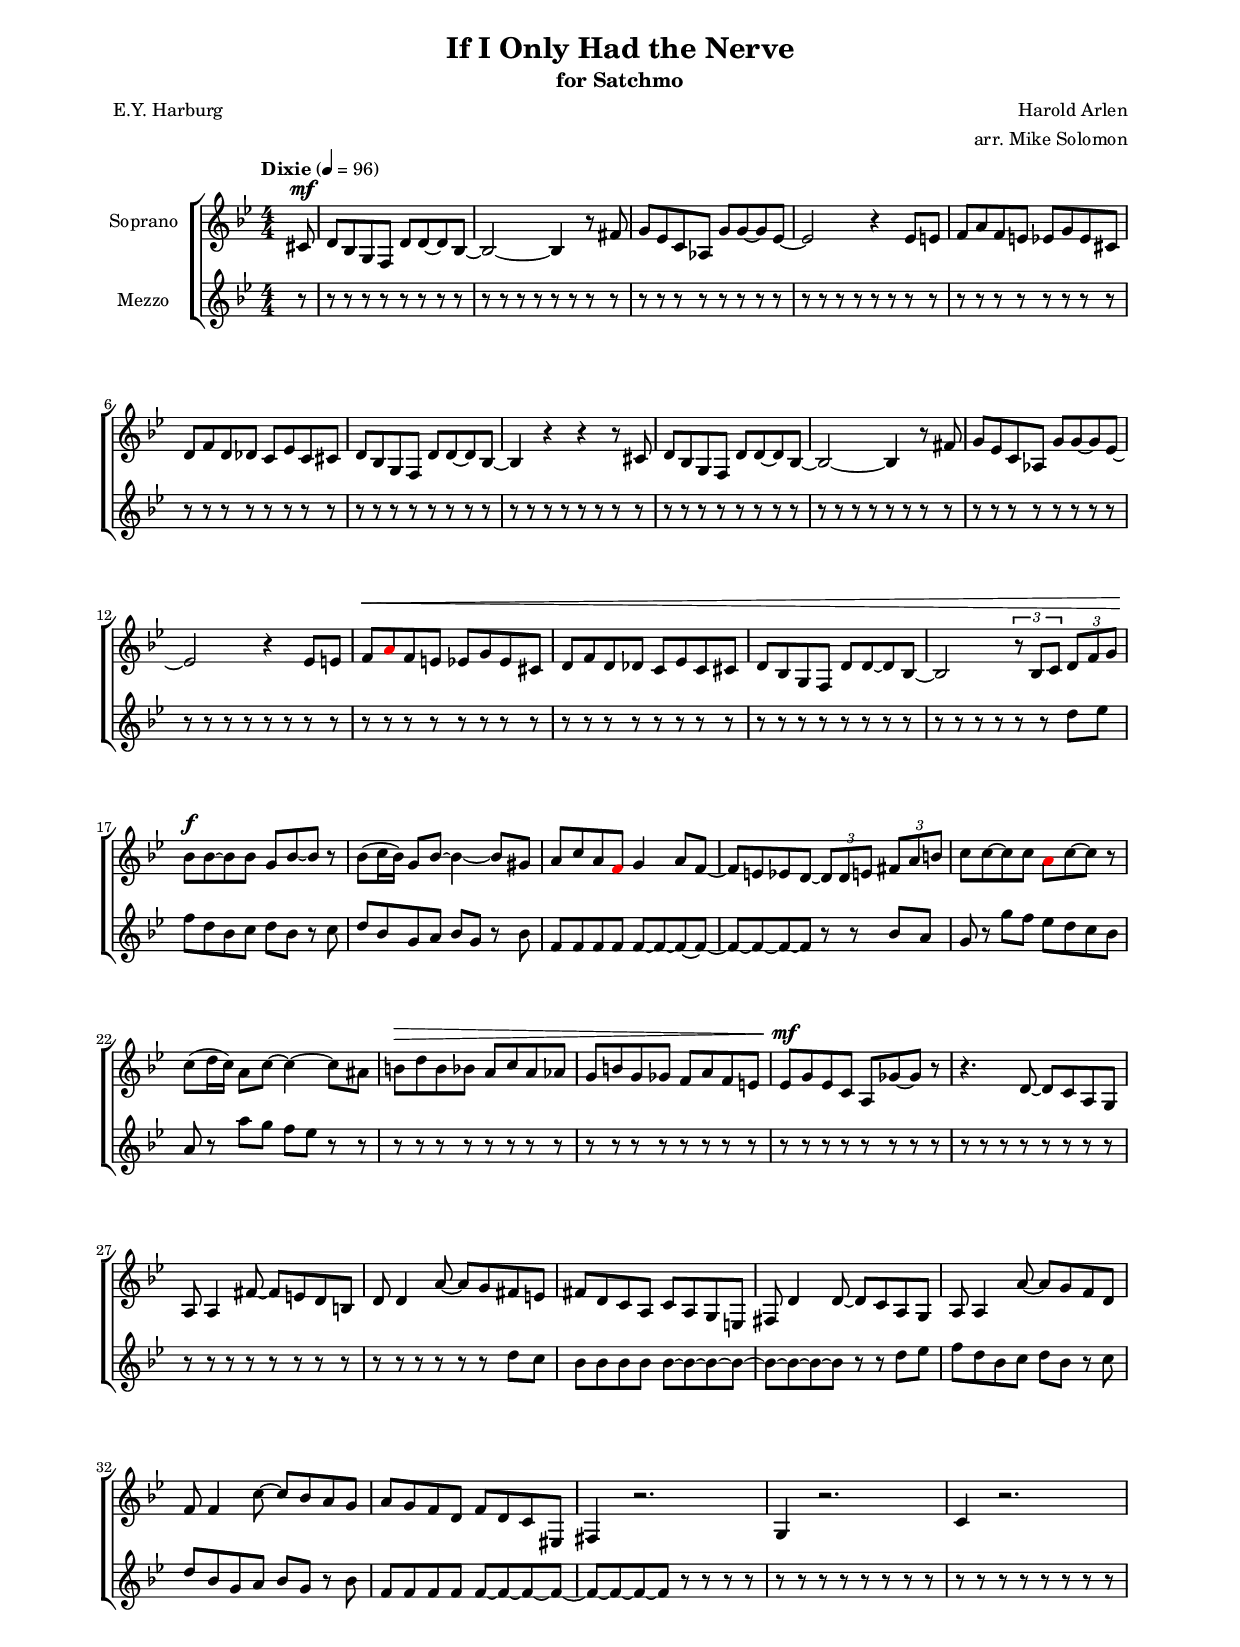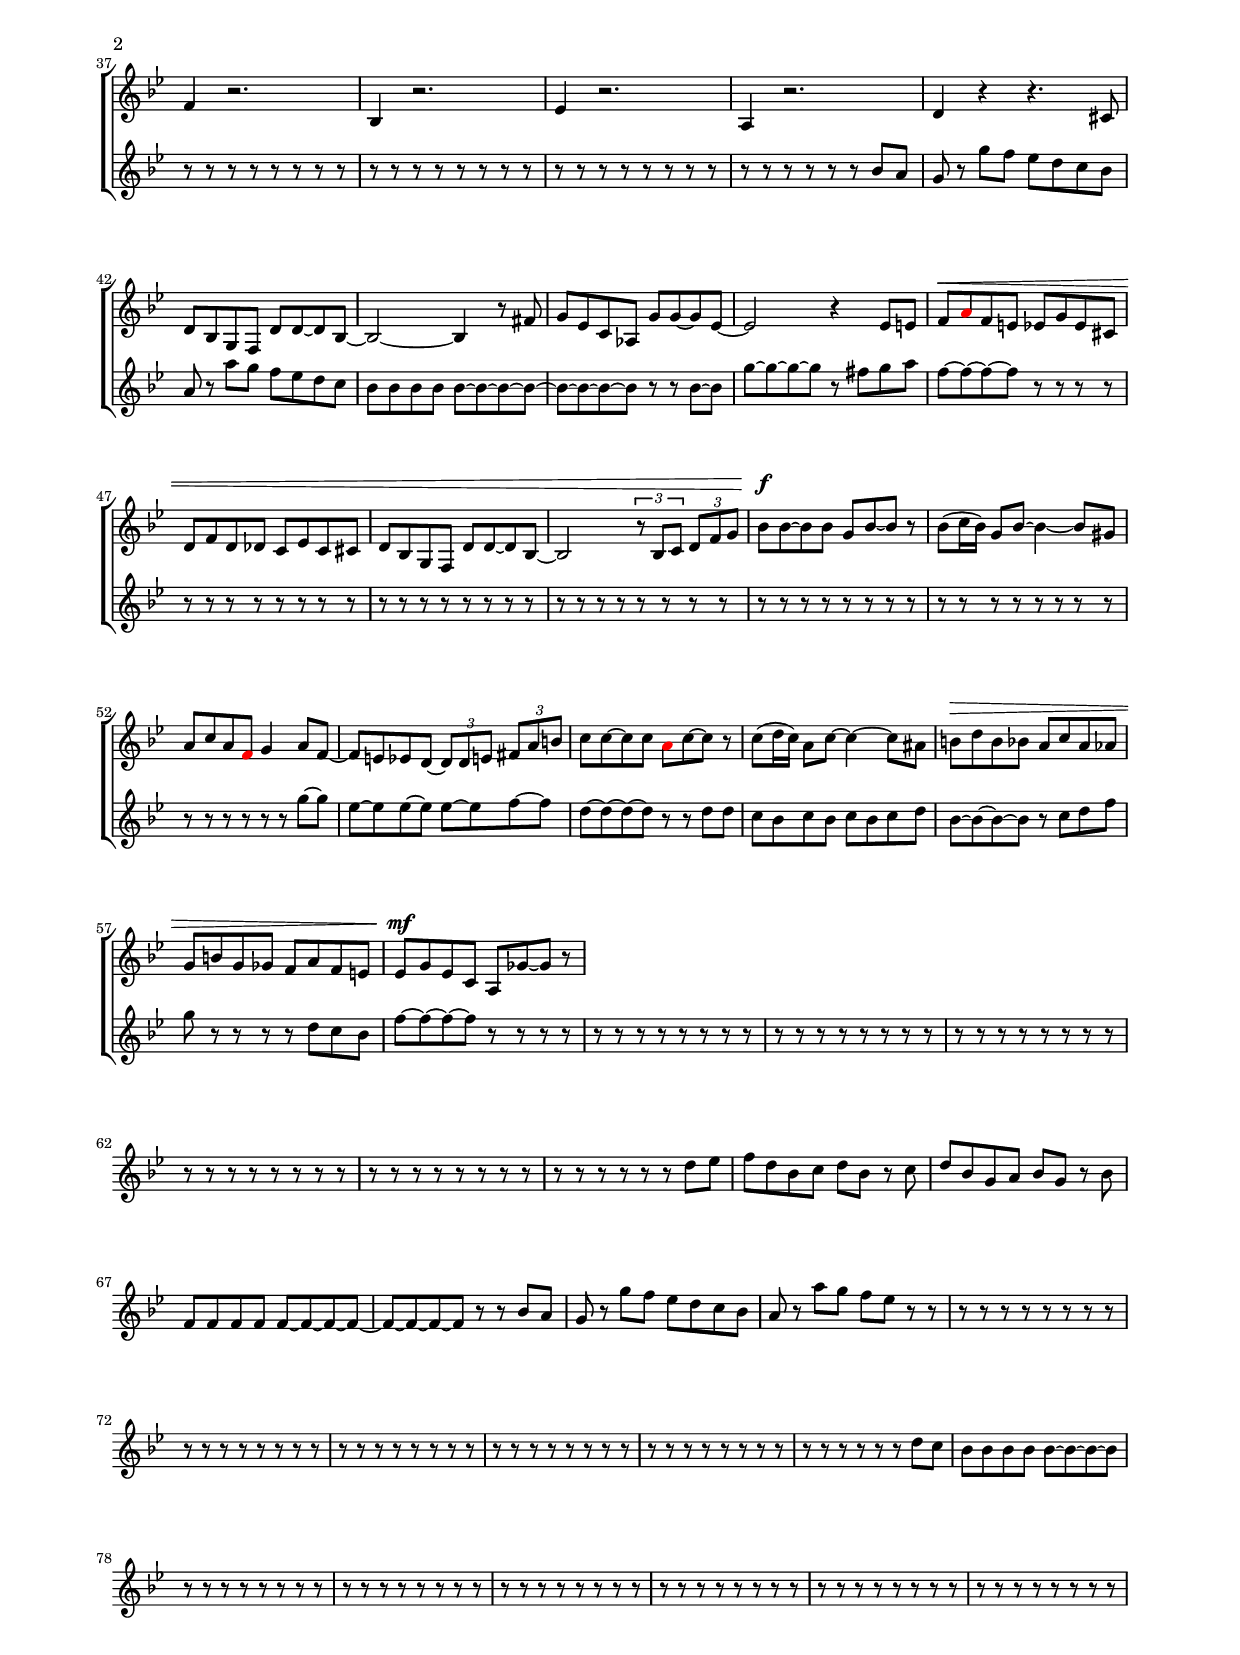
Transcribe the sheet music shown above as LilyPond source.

\version "2.19.0"
\include "defs-devel.ly"

marD = \markup \null
elsD = \markup \null
mikD = \markup \null
rynZ = \markup \null
desD = \markup \null

#(set-global-staff-size 15.87)
autoBeamInstruction = \autoBeamOn

solo = \markup \italic "solo"
psolo = \markup \italic "(solo)"
skat = \markup \italic "sit skat"
shoot = \markup \italic "SYT"

\header {
  title = "If I Only Had the Nerve"
  subtitle = "for Satchmo"
  %title = "Somewhere Over the Rainbow"
  composer = "Harold Arlen"
  poet = "E.Y. Harburg"
  arranger = "arr. Mike Solomon"
  %arranger = "arr. (anon)"
}
\paper {
  #(define fonts
    (set-global-fonts
    #:music "lilyjazz"
    #:brace "lilyjazz"
    #:roman "LilyJAZZText"
    #:sans "LilyJAZZChord"
    #:factor (/ staff-height pt 20)
  ))
  ragged-right = ##f
  left-margin = 0.75\in
  right-margin = 0.75\in
  top-margin = 0.5\in
  bottom-margin = 0.6\in
  ragged-last-bottom = ##f
  %max-systems-per-page = #2
  %oddHeaderMarkup = "FIRST FULL DRAFT 20.10.14 4:44"
  %evenHeaderMarkup = "FIRST FULL DRAFT 20.10.14 4:44"
}


#(ly:set-option 'point-and-click #f)

#(set-global-staff-size 15.87)

railroad =  {
  \once \override BreathingSign.text = \markup \musicglyph #"scripts.caesura.straight"
  \breathe
}
myred = \once \override NoteHead #'color = #red

php = \once \override Hairpin.stencil = #(parenthesize-callback ly:hairpin::print)

\paper {
  footnote-separator-markup = \markup { \column { " "\override #`(span-factor . 1/5) { \draw-hline } }}
  footnote-padding = 1\mm
  top-system-spacing = #'((basic-distance . 1) (minimum-distance . 0) (padding . 1) (stretchability . 40))
  bottom-system-spacing = #'((basic-distance . 1) (minimum-distance . 0) (padding . 1) (stretchability . 50))
  ragged-right = ##f
}

prefatoryMatter = {
  \key bes \major
  \autoBeamInstruction
  \time 4/4
}

scorePrefatoryMatter = {
  \prefatoryMatter
  \partial 8
}

midiPrefatoryMatter = {
  \prefatoryMatter
  \partial 8
}

theme = \relative c {
  cis8-\tag #'first \mf |
  d8 bes8 g8 f8 d'8 d8 ~ d8 bes8 ~ |
  bes2 ~ bes4 r8 fis'8 |
  g8 ees8 c8 aes8 g'8 g8 ~ g8 ees8 ~ |
  ees2 r4 ees8 e8 |
  f8-\tag #'second \< \tag #'second { \rred } a8 f8 e8 ees8 g8 ees8 cis8 |
  d8 f8 d8 des8 c8 ees8 c8 cis8 |
  d8 bes8 g8 f8 d'8 d8 ~ d8 bes8 ~ |
  \tag #'first { bes4 }
  \tag #'second { bes2 }
}

marks = {
  \tempo "Dixie" 4=96
  \time 4/4
  \partial 8 s8
  \repeat unfold 25 { s1 }
}

soprano = \transpose c c {
  \transpose c c' \removeWithTag #'second \theme
  r4 r4 r8
  \transpose c c' \removeWithTag #'first \theme
  \relative c' {
    \times 2/3 { r8 bes c } \times 2/3 { d f g } |
    bes8\f bes8 ~ bes8 bes8 g8 bes8 ~ bes8 r8 |
    bes8 ( c16 bes ) g8 bes8 ~ bes4 ~ bes8 gis8 |
    a8 c8 a8 \rred f8 g4 a8 f8 ~ |
    f8 e8 ees8 d8 ~ \times 2/3 { d d e } \times 2/3 { fis a b } |
    c8 c8 ~ c8 c8 \rred a8 c8 ~ c8 r8 |
    c8 ( d16 c ) a8 c8 ~ c4 ~ c8 ais8 |
    b8\> d8 b8 bes8 a8 c8 a8 aes8 |
    g8 b8 g8 ges8 f8 a8 f8 e8 |
    ees8\mf g8 ees8 c8 a8 ges'8 ~ ges8 r8 |
    r4. d8 ~ d c a g |
    a a4 fis'8 ~ fis e d b |
    d d4 a'8 ~ a g fis e |
    fis d c a c a g e |
    fis d'4 d8 ~ d c a g |
    a a4 a'8 ~ a g f d |
    f f4 c'8 ~ c bes a g |
    a g f d f d c eis, |
    fis4 r2. |
    g4 r2. |
    c4 r2. |
    f4 r2. |
    bes,4 r2. |
    ees4 r2. |
    a,4 r2. |
    d4 r4 r4. 
  }
  \transpose c c' \removeWithTag #'first \theme
  \relative c' {
      \times 2/3 { r8 bes c } \times 2/3 { d f g } |
      bes8\f bes8 ~ bes8 bes8 g8 bes8 ~ bes8 r8 |
      bes8 ( c16 bes ) g8 bes8 ~ bes4 ~ bes8 gis8 |
      a8 c8 a8 \rred f8 g4 a8 f8 ~ |
      f8 e8 ees8 d8 ~ \times 2/3 { d d e } \times 2/3 { fis a b } |
      c8 c8 ~ c8 c8 \rred a8 c8 ~ c8 r8 |
      c8 ( d16 c ) a8 c8 ~ c4 ~ c8 ais8 |
      b8\> d8 b8 bes8 a8 c8 a8 aes8 |
      g8 b8 g8 ges8 f8 a8 f8 e8 |
      ees8\mf g8 ees8 c8 a8 ges'8 ~ ges8 r8 |
  }
}

sopranoWords = \lyricmode {
}

test = {
  \transpose g g { r8 r8 r8 r8 r8 r8 r8 r8 r8 r8 r8 r8 r8 r8 r8 r8 r8 r8 r8 r8 r8 r8 r8 r8 r8 r8 r8 r8 r8 r8 r8 r8 r8 r8 r8 r8 r8 r8 r8 r8 r8 r8 r8 r8 r8 r8 r8 r8 r8 r8 r8 r8 r8 r8 r8 r8 r8 r8 r8 r8 r8 r8 r8 r8 r8 r8 r8 r8 r8 r8 r8 r8 r8 r8 r8 r8 r8 r8 r8 r8 r8 r8 r8 r8 r8 r8 r8 r8 r8 r8 r8 r8 r8 r8 r8 r8 r8 r8 r8 r8 r8 r8 r8 r8 r8 r8 r8 r8 r8 r8 r8 r8 r8 r8 r8 r8 r8 r8 r8 r8 r8 r8 r8 r8 r8 r8 r8 d''8 ees''8 f''8 d''8 bes'8 c''8 d''8 bes'8 r8 c''8 d''8 bes'8 g'8 a'8 bes'8 g'8 r8 bes'8 f'8 f'8 f'8 f'8 f'8 ~ f'8 ~ f'8 ~ f'8 ~ f'8 ~ f'8 ~ f'8 ~ f'8 r8 r8 bes'8 a'8 g'8 r8 g''8 f''8 ees''8 d''8 c''8 bes'8 a'8 r8 a''8 g''8 f''8 ees''8 r8 r8 r8 r8 r8 r8 r8 r8 r8 r8 r8 r8 r8 r8 r8 r8 r8 r8 r8 r8 r8 r8 r8 r8 r8 r8 r8 r8 r8 r8 r8 r8 r8 r8 r8 r8 r8 r8 r8 r8 r8 r8 r8 r8 r8 r8 r8 r8 d''8 c''8 bes'8 bes'8 bes'8 bes'8 bes'8 ~ bes'8 ~ bes'8 ~ bes'8 ~ bes'8 ~ bes'8 ~ bes'8 ~ bes'8 r8 r8 d''8 ees''8 f''8 d''8 bes'8 c''8 d''8 bes'8 r8 c''8 d''8 bes'8 g'8 a'8 bes'8 g'8 r8 bes'8 f'8 f'8 f'8 f'8 f'8 ~ f'8 ~ f'8 ~ f'8 ~ f'8 ~ f'8 ~ f'8 ~ f'8 r8 r8 r8 r8 r8 r8 r8 r8 r8 r8 r8 r8 r8 r8 r8 r8 r8 r8 r8 r8 r8 r8 r8 r8 r8 r8 r8 r8 r8 r8 r8 r8 r8 r8 r8 r8 r8 r8 r8 r8 r8 r8 r8 r8 r8 r8 r8 r8 r8 r8 bes'8 a'8 g'8 r8 g''8 f''8 ees''8 d''8 c''8 bes'8 a'8 r8 a''8 g''8 f''8 ees''8 d''8 c''8 bes'8 bes'8 bes'8 bes'8 bes'8 ~ bes'8 ~ bes'8 ~ bes'8 ~ bes'8 ~ bes'8 ~ bes'8 ~ bes'8 r8 r8 bes'8 ~ bes'8 g''8 ~ g''8 ~ g''8 ~ g''8 r8 fis''8 g''8 a''8 f''8 ~ f''8 ~ f''8 ~ f''8 r8 r8 r8 r8 r8 r8 r8 r8 r8 r8 r8 r8 r8 r8 r8 r8 r8 r8 r8 r8 r8 r8 r8 r8 r8 r8 r8 r8 r8 r8 r8 r8 r8 r8 r8 r8 r8 r8 r8 r8 r8 r8 r8 r8 r8 r8 r8 r8 r8 r8 g''8 ~ g''8 ees''8 ~ ees''8 ees''8 ~ ees''8 ees''8 ~ ees''8 f''8 ~ f''8 d''8 ~ d''8 ~ d''8 ~ d''8 r8 r8 d''8 d''8 c''8 bes'8 c''8 bes'8 c''8 bes'8 c''8 d''8 bes'8 ~ bes'8 ~ bes'8 ~ bes'8 r8 c''8 d''8 f''8 g''8 r8 r8 r8 r8 d''8 c''8 bes'8 f''8 ~ f''8 ~ f''8 ~ f''8 r8 r8 r8 r8 r8 r8 r8 r8 r8 r8 r8 r8 r8 r8 r8 r8 r8 r8 r8 r8 r8 r8 r8 r8 r8 r8 r8 r8 r8 r8 r8 r8 r8 r8 r8 r8 r8 r8 r8 r8 r8 r8 r8 r8 r8 r8 r8 r8 r8 r8 d''8 ees''8 f''8 d''8 bes'8 c''8 d''8 bes'8 r8 c''8 d''8 bes'8 g'8 a'8 bes'8 g'8 r8 bes'8 f'8 f'8 f'8 f'8 f'8 ~ f'8 ~ f'8 ~ f'8 ~ f'8 ~ f'8 ~ f'8 ~ f'8 r8 r8 bes'8 a'8 g'8 r8 g''8 f''8 ees''8 d''8 c''8 bes'8 a'8 r8 a''8 g''8 f''8 ees''8 r8 r8 r8 r8 r8 r8 r8 r8 r8 r8 r8 r8 r8 r8 r8 r8 r8 r8 r8 r8 r8 r8 r8 r8 r8 r8 r8 r8 r8 r8 r8 r8 r8 r8 r8 r8 r8 r8 r8 r8 r8 r8 r8 r8 r8 r8 r8 r8 d''8 c''8 bes'8 bes'8 bes'8 bes'8 bes'8 ~ bes'8 ~ bes'8 ~ bes'8 r8 r8 r8 r8 r8 r8 r8 r8 r8 r8 r8 r8 r8 r8 r8 r8 r8 r8 r8 r8 r8 r8 r8 r8 r8 r8 r8 r8 r8 r8 r8 r8 r8 r8 r8 r8 r8 r8 r8 r8 r8 r8 r8 r8 r8 r8 r8 r8 }
}


\score {
  \new ChoirStaff <<
    \new Staff \with { instrumentName = \bitchName %shortInstrumentName = #"M."
} <<
      \new Voice = "soprano" { << { \numericTimeSignature
	\scorePrefatoryMatter
        \soprano
      } {
	\scorePrefatoryMatter
        \marks
      } >> }
      \new Lyrics \lyricsto "soprano" {
        \sopranoWords
      }
    >>
    \new Staff \with { instrumentName = \dortyName %shortInstrumentName = #"E."
} <<
      \new Voice = "mezzo" { \numericTimeSignature
	\scorePrefatoryMatter
        \test
      }
    >>
  >>
  \layout {
    \context {
      \Voice
      \override TextScript #'layer = #6
      \override NoteHead #'layer = #7
      \override Glissando #'breakable = ##t
      \override TupletNumber #'breakable = ##t
      \override TupletBracket #'breakable = ##t
      \override DynamicLineSpanner.direction = #UP
      \remove "Forbid_line_break_engraver"
    }
    \context {
      \Staff
      %\consists "Metronome_mark_engraver"
      \override TimeSignature #'style = #'numbered
      \override StaffSymbol #'layer = #4
      \override TimeSignature #'layer = #3
      \override TimeSignature #'whiteout = ##t
    }
    \context {
      \Lyrics
      %\override LyricText #'whiteout = ##t
      \override LyricText #'layer = #6
    }
    \context {
      \Score
      %\remove "Metronome_mark_engraver"
      \override NonMusicalPaperColumn #'allow-loose-spacing = ##f
    }
  }
}
